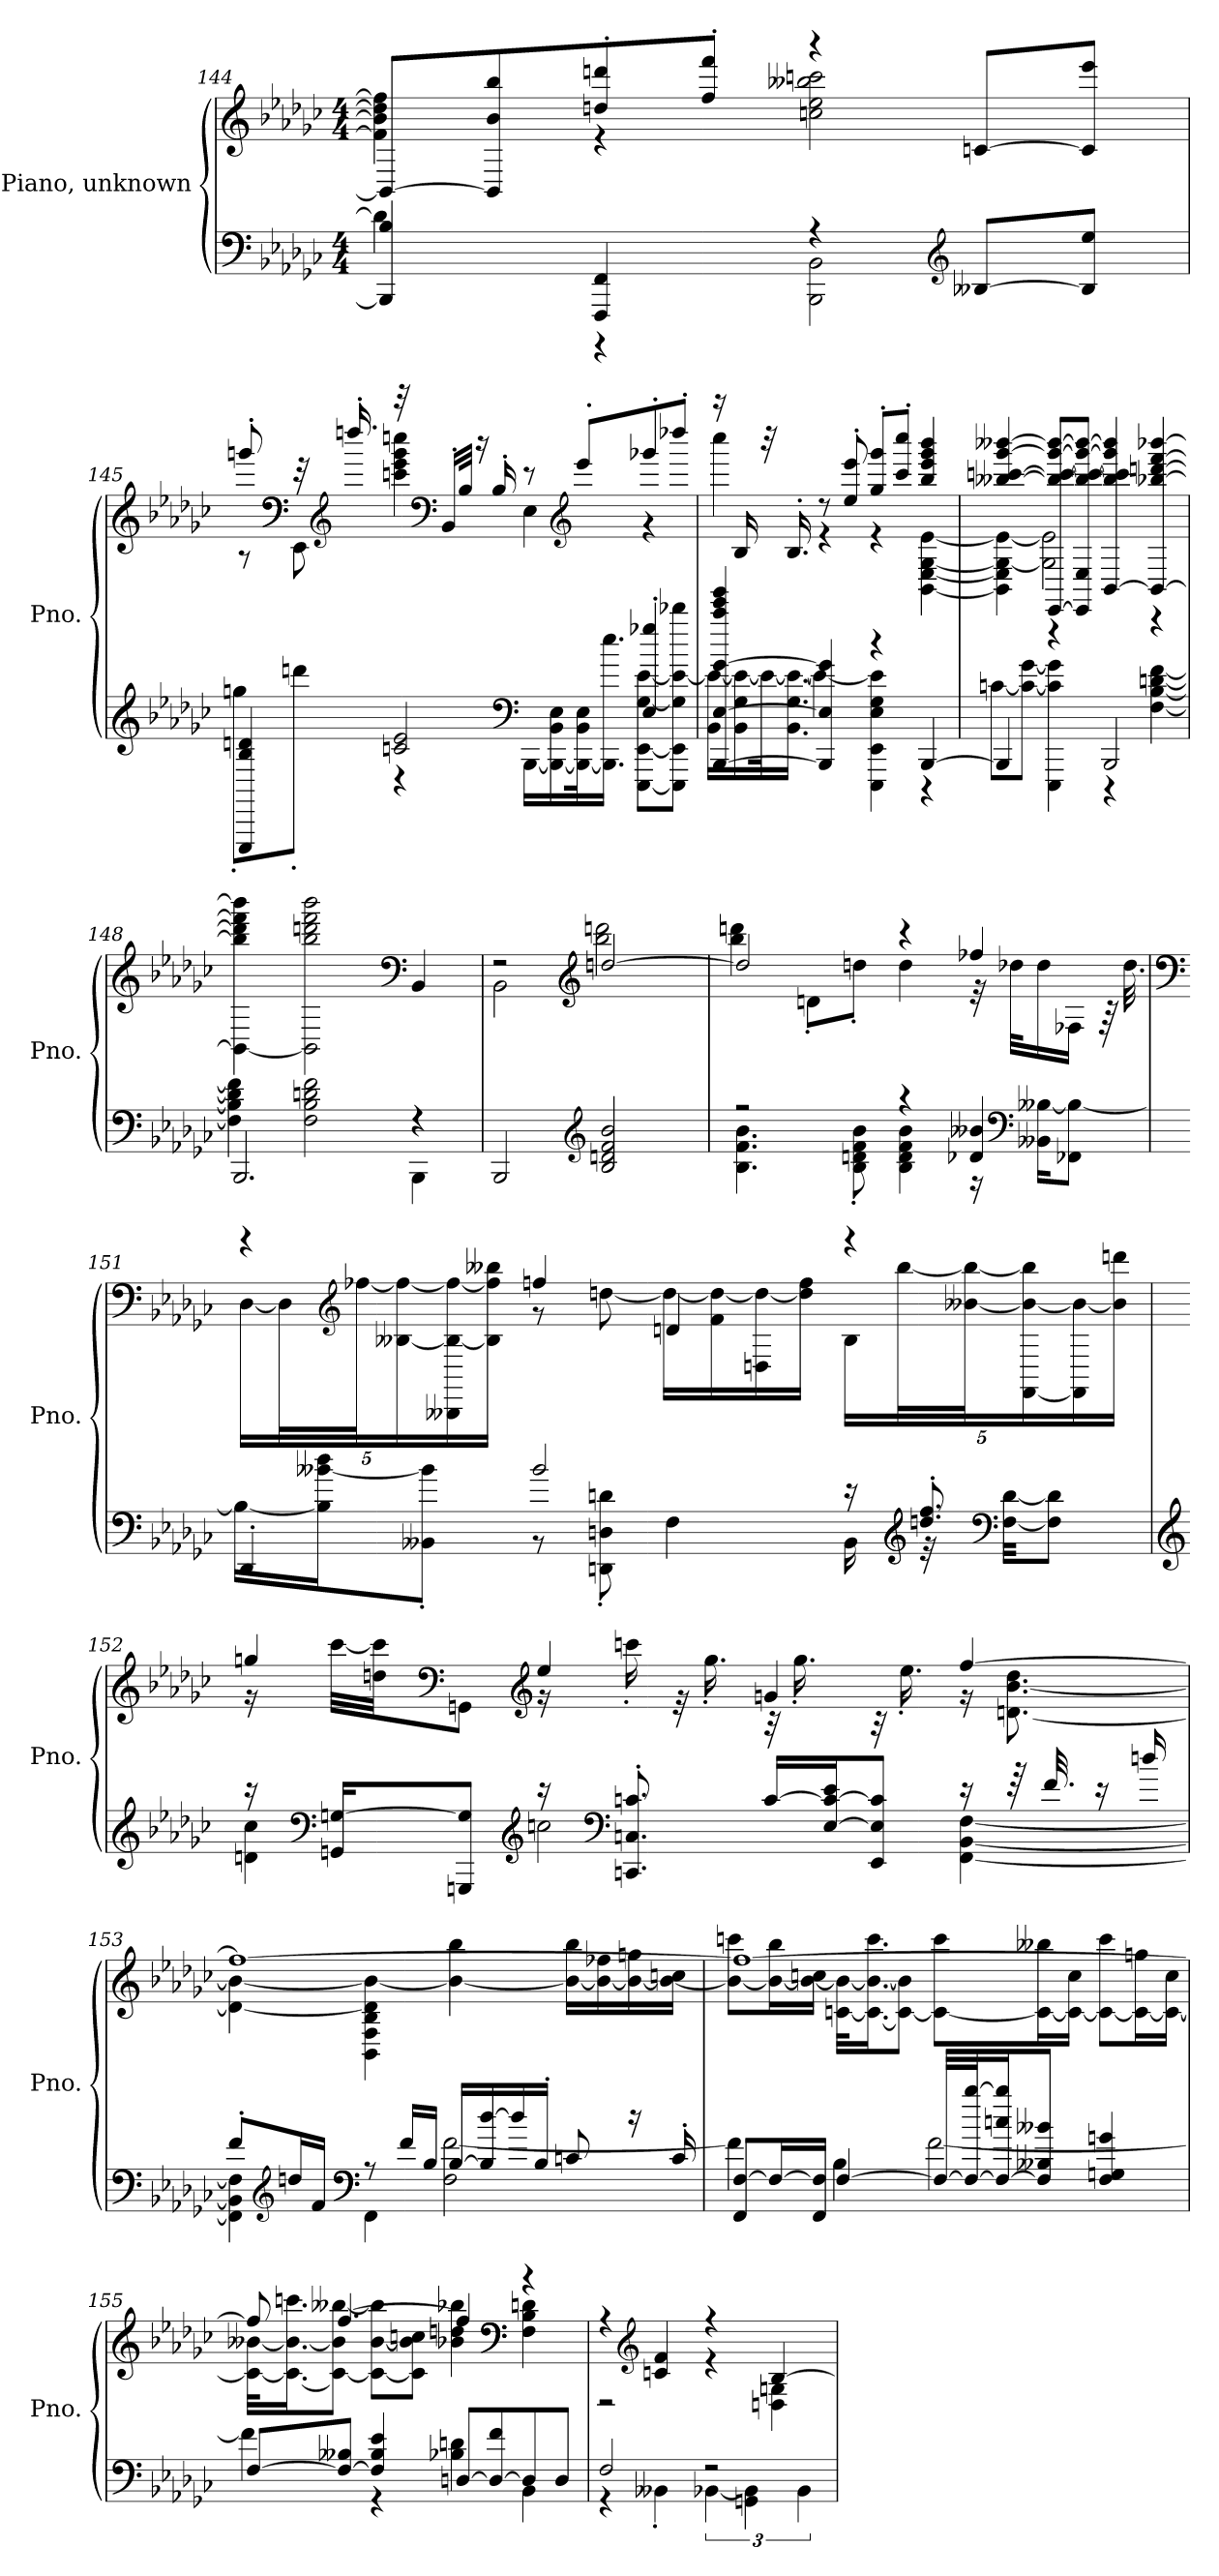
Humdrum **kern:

**kern	**kern
*part1	*part1
*staff2	*staff1
*I"Piano, unknown	*
*I'Pno.	*
*clefF4	*clefG2
*k[b-e-a-d-g-c-]	*k[b-e-a-d-g-c-]
*M4/4	*M4/4
=144	=144
*^	*^
4BBB-/] 4B-/	4d\]	8BB-/L_	4f\] 4b-\] 4dd\] 4ff\]
.	.	8BB-/] 8b-/ 8bb-/	.
4FFF/ 4FF/	4r	8ddn/' 8dddn/'	4r
.	.	8ff/' 8fff/'J	.
4r	2BBB-\ 2BB-\	4r	2ccn\ 2ee-\ 2bb--X\ 2cccn\
*clefG2	*	*	*
[8B--X/L	.	[8cn/L	.
8B--/] 8ee-/J	.	8c/] 8eee-/J	.
!!LO:PB:g=z	!!
=145	=145	=145	=145
4EEE-/ 4B-/ 4dn/	8ggn'\L	8gggn'/	8r
*	*	*clefF4	*
.	8dddn'\J	32r	8EE-\
*	*	*clefG2	*
.	.	16.ddddn'/	.
2cn/ 2e-/	4r	32r	4cccn\ 4eee-\ 4ggg\ 4ccccn\
*	*	*clefF4	*
.	.	16BB-'/LL	.
.	.	32B-/JJk	.
.	.	16r	.
.	.	16B-'/	.
*clefF4	*	*	*
.	[16BBB-\LL	8r	4E-\
.	16BBB-\_ 16BB-\ 16E-\	.	.
*	*	*clefG2	*
.	32BBB-\_ 32BB-\ 32E-\K	8eee-'/L	.
.	16.BBB-\] 16.ee-\JJ	.	.
4E-/' 4gg-X/'	[8EEE-\ [8EE-\ [8G-\ [8e-\L	8ggg-X'/	4r
.	8EEE-\] 8EE-\] 8G-\] 8e-\_ 8ddd-X\J	8dddd-X'/J	.
=146	=146	=146	=146
[4BBB-/ [4E-/ [4g-/ 4ccc-/ 4eee-/ 4ggg-/	16BB-\ 16e-\_LL	16r	4cccc-\
.	16BB-\ 16G-\ 16e-\_	16B-/	.
.	32e-\K_	32r	.
.	16.BB-\ 16.G-\ 16.e-\_JJ	16.B-'/	.
4BBB-/] 4E-/] 4g-/]	4e-\_	8r	4r
.	.	8ee-/' 8eee-/'	.
4r	4EEE-\ 4EE-\ 4E-\ 4G-\ 4e-\]	8gg-/' 8ggg-/'L	4r
.	.	8ccc-/' 8cccc-/'J	.
[4BBB-/	4r	4bb-/ 4eee-/ 4ggg-/ 4bbb-/	[4BB-\ [4E-\ [4G-\ [4e-\
!!LO:LB:g=z	!!
=147	=147	=147	=147
4BBB-/]	[8cn\L	[4bb--X/ [4cccn/ [4ggg-/ [4bbb--X/	4BB-\] 4E-\] 4G-\_ 4e-\_
.	8c\_ [8g-\J	.	.
4r	4EEE-\ 4c\] 4g-\]	[8EE-/ 8bb--/_ 8ccc/_ 8ggg-/_ 8bbb--/_L	2G-\] 2e-\]
.	.	8EE-/] 8E-/ 8bb--/_ 8ccc/_ 8ggg-/_ 8bbb--/_J	.
2BBB-/	4r	[4BB-/ 4bb--/] 4ccc/] 4ggg-/] 4bbb--/]	.
.	[4F\ [4B-\ [4dn\ [4f\	4BB-/_ [4bb-X/ [4dddn/ [4fff/ [4bbb-X/	4r
*	*	*v	*v
=148	=148	=148
2.BBB-/	4F\] 4B-\] 4d\] 4f\]	4BB-\_ 4bb-\] 4ddd\] 4fff\] 4bbb-\]
.	2F\ 2B-\ 2dn\ 2f\	2BB-\] 2bb-\ 2dddn\ 2fff\ 2bbb-\
*	*	*clefF4
4r	4BBB-\	4BB-/
*v	*v	*
=149	=149
*	*^
2BBB-/	2r	2BB-\
*clefG2	*clefG2	*
2B-/ 2dn/ 2f/ 2b-/	[2ddn/	2bb-\ 2dddn\
!!LO:LB:g=z	!!
=150	=150	=150
*^	*	*
2r	4.B-\ 4.f\ 4.b-\	2dd/]	4bb-\ 4dddn\
.	.	.	8dn'\L
.	8B-\' 8dn\' 8f\' 8b-\'	.	8ddn'\J
4r	4B-\ 4d\ 4f\ 4b-\	4r	4dd\
4d-X/ 4b--X/	16r	4ff-X/	32r
.	.	.	32dd-X\KLL
*clefF4	*	*	*
.	16BB--X\ [16B--X\KL	.	16dd-\
.	8FF-X\ 8B--\_J	.	16F-X\JJ
.	.	.	64r
.	.	.	32.dd-\
!!LO:LB:g=z	!!
=151	=151	=151	=151
*	*	*clefF4	*
*	*	*	*Xbrackettup
4DD-'/	16B--\LL_	4r	[20D-\LL
.	.	.	40D-\L]
.	16B--\] [16b--X\ 16dd-\J	.	.
*	*	*clefG2	*
.	.	.	[40ff-X\J
.	.	.	[20B--X\ 20ff-\_
.	8BB--X\' 8b--\]'J	.	.
.	.	.	20BBB--X\ 20B--\_ 20ff-\_
.	.	.	20B--\] 20ff-\] 20bb--X\JJ
2b--/	8r	4ffn/	8r
.	8DDn\' 8Dn\' 8dn\'	.	[8ddn\
.	4F\	4dn/	16dd\LL_
.	.	.	16f\ 16dd\_
.	.	.	16Dn\ 16dd\_
.	.	.	16dd\] 16ff\JJ
16r	16BB--\	4r	20B--\LL
.	.	.	[40bb--\L
*clefG2	*	*	*
8.ddn/' 8.ff/'	32r	.	.
.	.	.	[40b--X\ 40bb--\_J
*clefF4	*	*	*
.	[32F\ [32d\KKL	.	.
.	.	.	[20FF\ 20b--\_ 20bb--\]
.	8F\] 8d\]J	.	.
.	.	.	20FF\] 20b--\_
.	.	.	20b--\] 20dddn\JJ
!!LO:LB:g=z	!!
=152	=152	=152	=152
*clefG2	*	*	*
16r	4dn\ 4cc-\	4ggn/	16r
*clefF4	*	*	*
16GGn/ [16Gn/KL	.	.	[32ccc-\LLL
.	.	.	32ddn\ 32ccc-\]JJ
*	*	*clefF4	*
8GGGn/ 8G/]J	.	.	8GGn\J
*clefG2	*	*clefG2	*
16r	2ccn\	4ee-/	16r
*clefF4	*	*	*
8.CCn/' 8.Cn/' 8.cn/'	.	.	16cccn'\
.	.	.	32r
.	.	.	16.gg'\
[16c/LL	.	4gn/	32r
.	.	.	16.gg'\
[16E-/ 16c/_ 16e-/J	.	.	.
8EE-/ 8E-/] 8c/]J	.	.	32r
.	.	.	16.ee-'\
16r	[4FF\ [4BB-\ [4F\	[4ff/	16r
64r	.	.	[8.dn\ [8.b-\ 8.dd\
32.f/	.	.	.
16r	.	.	.
16ddn/	.	.	.
!!LO:LB:g=z	!!
=153	=153	=153	=153
8f'/L	4FF\] 4BB-\] 4F\]	1ff_	4d\_ 4b-\_
*clefG2	*	*	*
16ddn/L	.	.	.
16f/JJ	.	.	.
*clefF4	*	*	*
8r	4FF\	.	4BB-\ 4F\ 4B-\ 4d\] 4b-\_
16f/LL	.	.	.
16B-/JJ	.	.	.
[16B-/LL	2F\ [2f\	.	4b-\_ 4bb-\
16B-/] [16dd/	.	.	.
16dd/]	.	.	.
16B-'/JJ	.	.	.
8cn/	.	.	16b-\_ 16bb-\LL
.	.	.	16b-\_ 16ff-X\
16r	.	.	16b-\_ 16ggn\
16c'/	.	.	16b-\_ 16ccn\JJ
!!LO:PB:g=z	!!
=154	=154	=154	=154
8FF/ [8F/L	4f\]	1ff_	8b-\_ 8cccn\L
16F/L_	.	.	16b-\_ 16bb-\L
16FF/ 16F/]JJ	.	.	16b-\_ 16ccn\JJ
[4F/	4B-\	.	[32cn\ 32b-\_KLL
.	.	.	16.c\_ 16.b-\_ 16.ccc\J
.	.	.	8c\_ 8b-\]J
32F/LLL_	[2f\	.	8c\_ 8ccc\L
32F/_ [32bb-/J	.	.	.
16F/_ 16ccn/ 16bb-/]J	.	.	.
8F/] 8B--X/ 8b--X/J	.	.	16c\_ 16bb--X\L
.	.	.	16c\_ 16cc\JJ
4F/ 4Gn/ 4gn/	.	.	8c\_ 8ccc\L
.	.	.	16c\_ 16ggn\L
.	.	.	16c\_ 16cc\JJ
!!LO:LB:g=z	!!
=155	=155	=155	=155
[8F/L	4f\]	8ff/]	32c\_ [32b--X\KLL
.	.	.	16.c\_ 16.b--\_ 16.cccn\J
8F/_ 8B--X/J	.	[4.ff/	8c\_ 8b--\] [8bb--X\J
4F/] 4B--/ 4e-/	4r	.	8c\_ [8b--\ 8bb--\]L
.	.	.	8c\] 8b--\] 8ccn\J
[8Dn/L	4B-X\ 4dn\	4ff/]	4b-X\ 4ddn\ 4bb-X\
8D/_ 8f/	.	.	.
*	*	*clefF4	*
8D/]	4BB-\	4r	4F\ 4B-\ 4dn\
8D/J	.	.	.
=156	=156	=156	=156
2F/	4r	4r	2r
*	*	*clefG2	*
.	4BB--X'\	4cn/ 4f/	.
2r	[6BB-X\	4r	4r
.	6GGn\ 6BB-\]	.	.
.	.	[4B-/	4Dn\ 4Gn\
.	6BB-\	.	.
*v	*v	*	*
*	*v	*v
=	=
*-	*-
